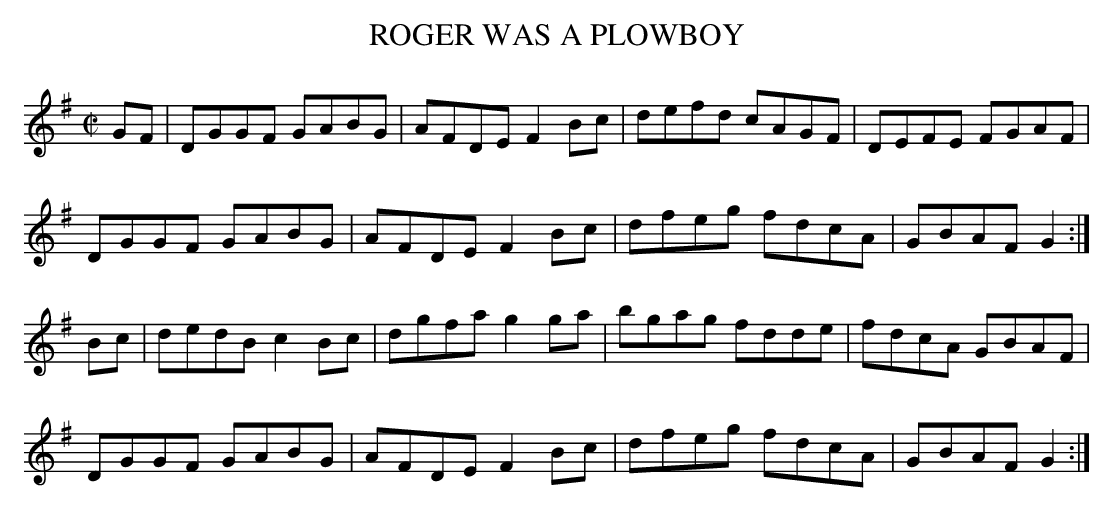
X:1
T:ROGER WAS A PLOWBOY
M:C|
L:1/8
K:G
GF|DGGF GABG|AFDE F2 Bc|defd cAGF|DEFE FGAF|
DGGF GABG|AFDE F2 Bc|dfeg fdcA|GBAF G2:|
Bc|dedB c2Bc|dgfa g2ga|bgag fdde|fdcA GBAF|
DGGF GABG|AFDE F2 Bc|dfeg fdcA|GBAF G2:|
